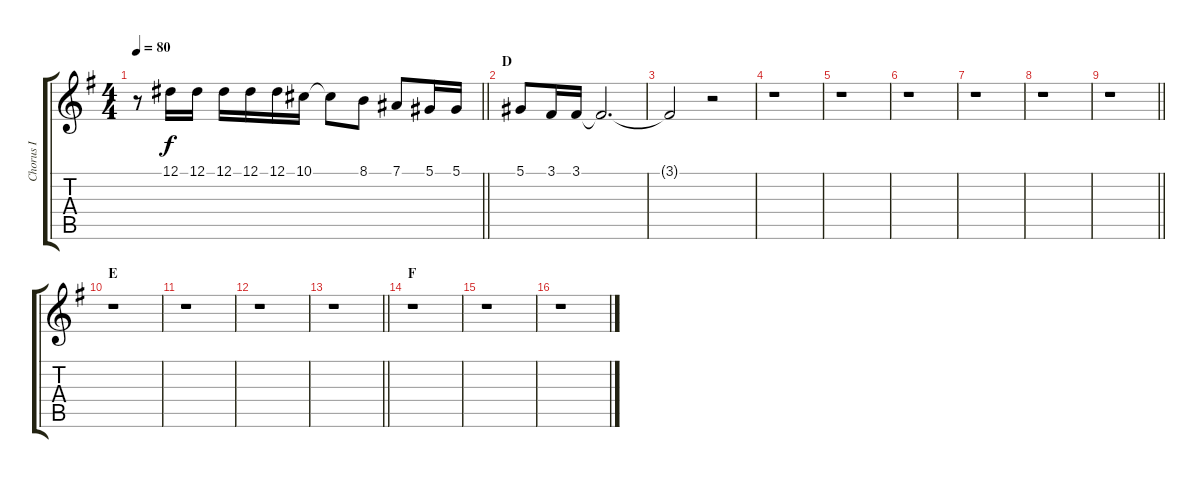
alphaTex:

\track ("Chorus I" "Chorus I") {instrument voiceoohs}
\staff {score tabs}
\tuning (Eb4 Bb3 Gb3 Db3 Ab2 Eb2) {hide}
\ts (4 4)
\tempo 80
\clef g2
\barLineRight lightlight
\ks g
r.8{dy f} 12.1.16 12.1.16 12.1.16 12.1.16 12.1.16 10.1.16 10.1{t}.8 8.1.8 7.1.8 5.1.16 5.1.16 |
\section ("" "D")
5.1.8 3.1.16 3.1.16 3.1{t}.2{d} |
3.1{t}.2 r.2 |
r.1 |
r.1 |
r.1 |
r.1 |
r.1 |
\barLineRight lightlight
r.1 |
\section ("" "E")
r.1 |
r.1 |
r.1 |
\barLineRight lightlight
r.1 |
\section ("" "F")
r.1 |
r.1 |
r.1
